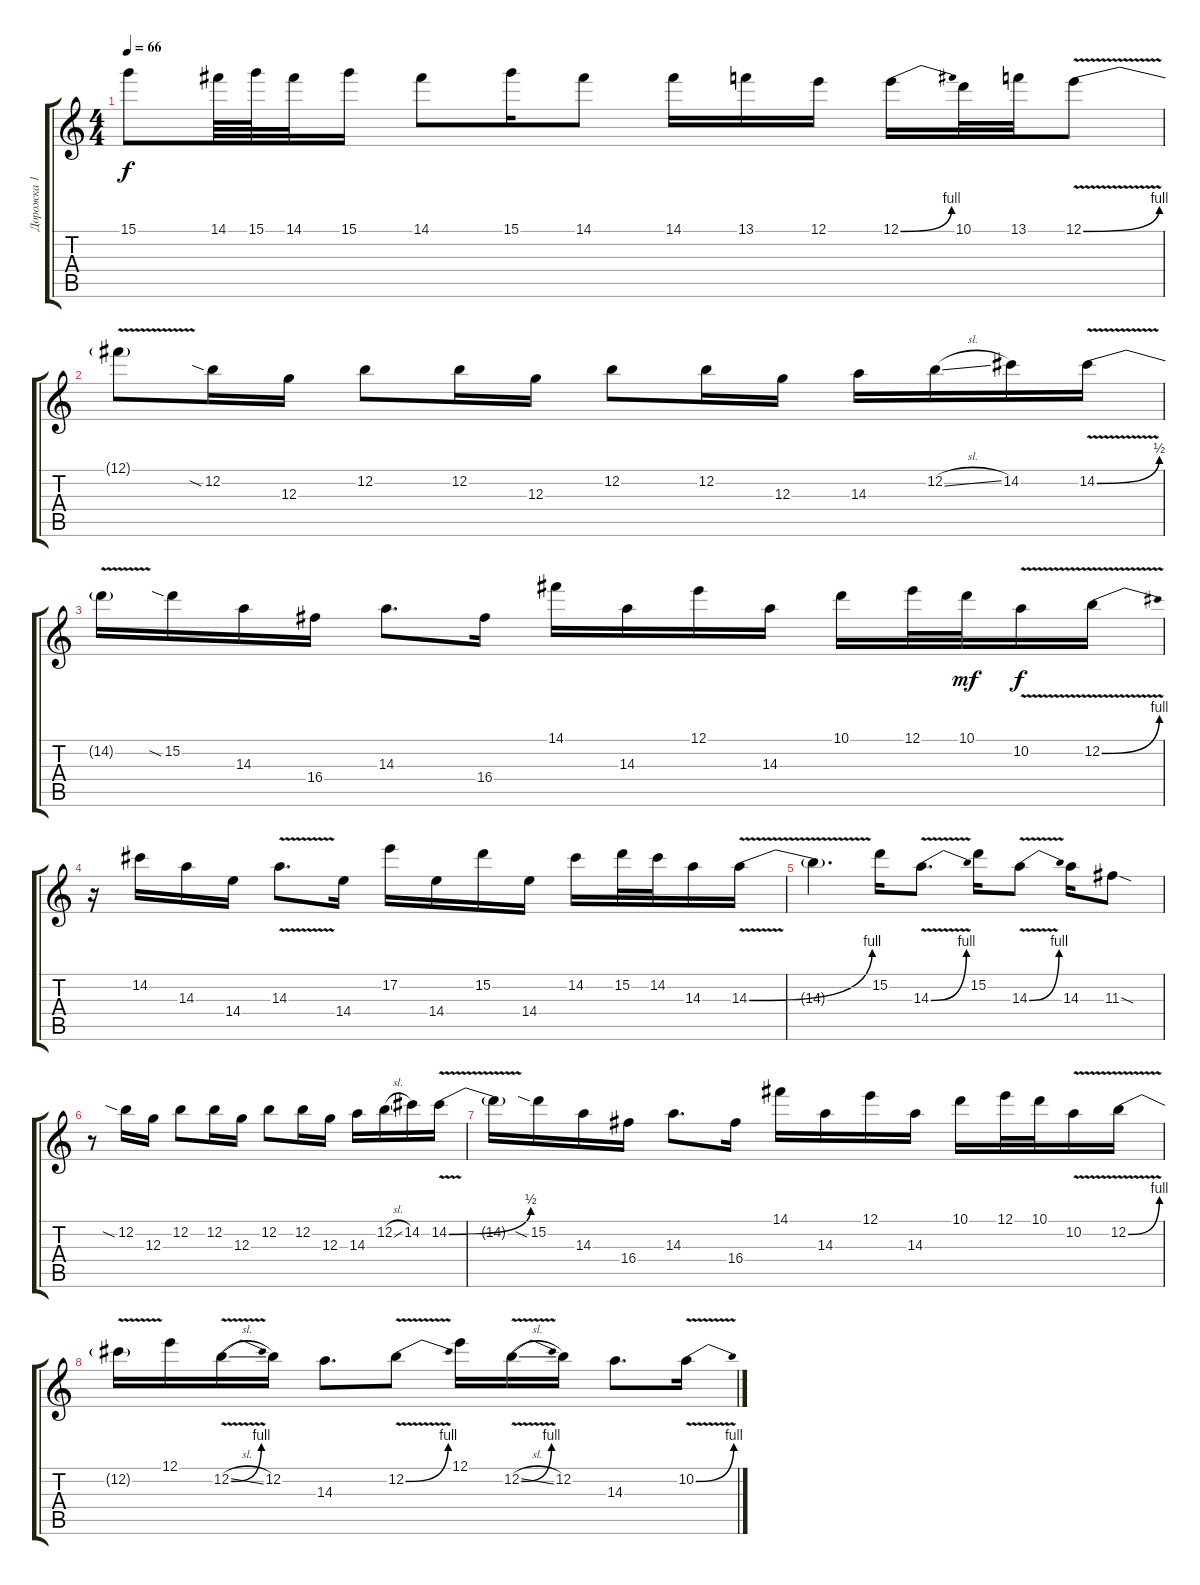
\track ("Дорожка 1" "Дорожка 1") {instrument overdrivenguitar}
\staff {score tabs}
\tuning (E4 B3 G3 D3 A2 E2) {hide}
\ts (4 4)
\tempo 66
\clef g2
\ks c
15.1.8{dy f} 14.1.64 15.1.64 14.1.32 15.1.16 14.1.8 15.1.16 14.1.8 14.1.16 13.1.16 12.1.16 12.1{be (bend 0 0 60 4)}.16 10.1.32 13.1.32 12.1{be (bend 0 0 60 4) v}.8 |
12.1{t}.8 12.2{sia}.16 12.3.16 12.2.8 12.2.16 12.3.16 12.2.8 12.2.16 12.3.16 14.3.16 12.2{sl}.16 14.2.16 14.2{be (bend 0 0 60 2) v}.16 |
14.2{t}.16 15.2{sia}.16 14.3.16 16.4.16 14.3.8{d} 16.4.16 14.1.16 14.3.16 12.1.16 14.3.16 10.1.16 12.1.32 10.1.32{dy mf} 10.2{v}.16{dy f} 12.2{be (bend 0 0 60 4) v}.16 |
r.16 14.2.16 14.3.16 14.4.16 14.3{v}.8{d} 14.4.16 17.2.16 14.4.16 15.2.16 14.4.16 14.2.16 15.2.32 14.2.32 14.3.16 14.3{be (bend 0 0 60 4) v}.16 |
14.3{t}.4{d} 15.2.16 14.3{be (bend 0 0 60 4) v}.8{d} 15.2.16 14.3{be (bend 0 0 60 4) v}.8 14.3.16 11.3{sod}.8 |
r.8 12.2{sia}.16 12.3.16 12.2.8 12.2.16 12.3.16 12.2.8 12.2.16 12.3.16 14.3.16 12.2{sl}.16 14.2.16 14.2{be (bend 0 0 60 2) v}.16 |
14.2{t}.16 15.2{sia}.16 14.3.16 16.4.16 14.3.8{d} 16.4.16 14.1.16 14.3.16 12.1.16 14.3.16 10.1.16 12.1.32 10.1.32 10.2{v}.16 12.2{be (bend 0 0 60 4) v}.16 |
12.2{t}.16 12.1.16 12.2{be (bend 0 0 60 4) v sl}.16 12.2.16 14.3.8{d} 12.2{be (bend 0 0 60 4) v}.8 12.1.16 12.2{be (bend 0 0 60 4) v sl}.16 12.2.16 14.3.8{d} 10.2{be (bend 0 0 60 4) v}.16
